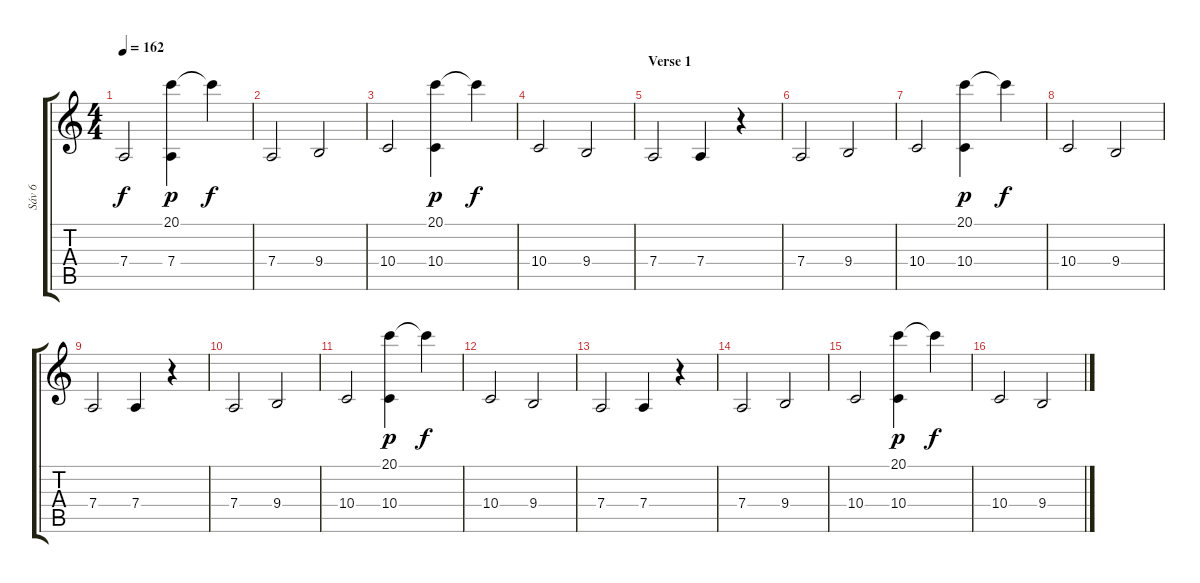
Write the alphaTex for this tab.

\track ("Sáv 6" "Sáv 6") {instrument synthstrings1}
\staff {score tabs}
\tuning (E4 B3 G3 D3 A2 E2) {hide}
\ts (4 4)
\tempo 162
\clef g2
\ks c
7.4.2{dy f} (20.1 7.4).4{dy p} 20.1{t}.4{dy f} |
7.4.2 9.4.2 |
10.4.2 (20.1 10.4).4{dy p} 20.1{t}.4{dy f} |
10.4.2 9.4.2 |
\section ("" "Verse 1")
7.4.2 7.4.4 r.4 |
7.4.2 9.4.2 |
10.4.2 (20.1 10.4).4{dy p} 20.1{t}.4{dy f} |
10.4.2 9.4.2 |
7.4.2 7.4.4 r.4 |
7.4.2 9.4.2 |
10.4.2 (20.1 10.4).4{dy p} 20.1{t}.4{dy f} |
10.4.2 9.4.2 |
7.4.2 7.4.4 r.4 |
7.4.2 9.4.2 |
10.4.2 (20.1 10.4).4{dy p} 20.1{t}.4{dy f} |
10.4.2 9.4.2
